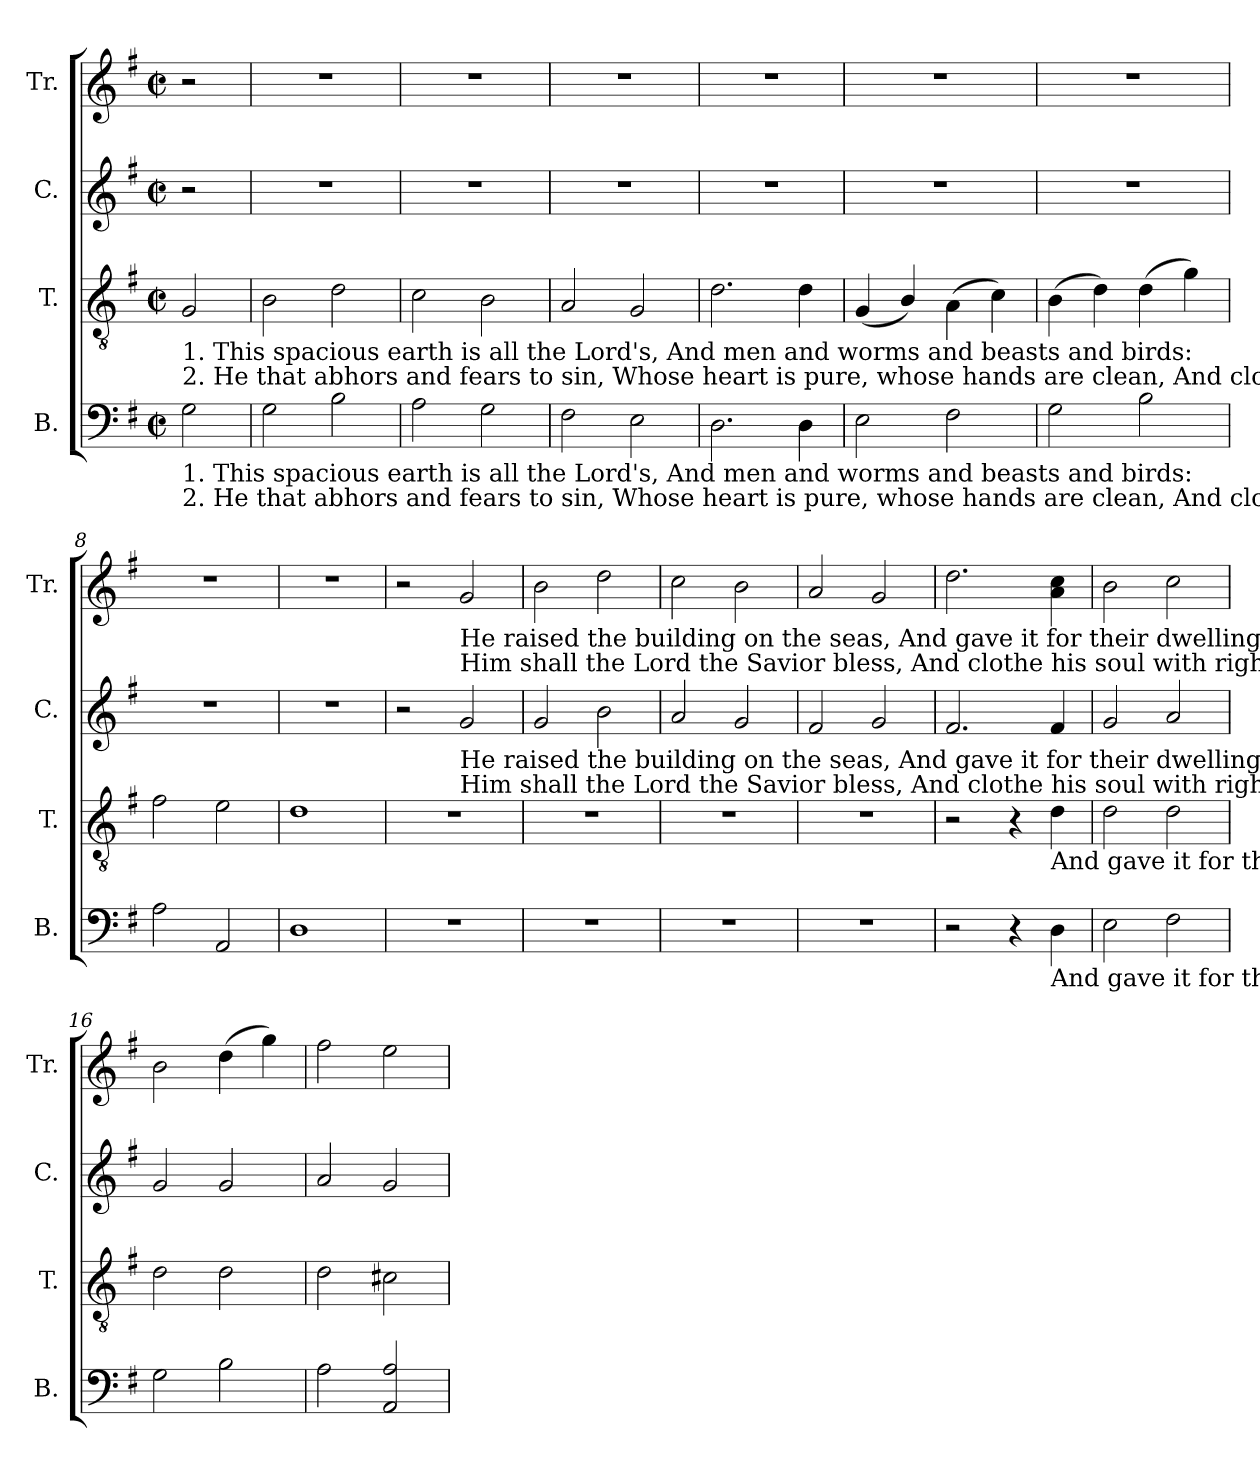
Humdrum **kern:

**kern	**kern	**kern	**kern
*part4	*part3	*part2	*part1
*staff4	*staff3	*staff2	*staff1
*I"B.	*I"T.	*I"C.	*I"Tr.
*I'B.	*I'T.	*I'C.	*I'Tr.
*clefF4	*clefGv2	*clefG2	*clefG2
*k[f#]	*k[f#]	*k[f#]	*k[f#]
*M2/2	*M2/2	*M2/2	*M2/2
*met(c|)	*met(c|)	*met(c|)	*met(c|)
*MM190	*MM190	*MM190	*MM190
=1	=1	=1	=1
!	!LO:TX:b:t=1. This spacious earth is all the Lord's, And  men  and     worms  and beasts and birds&colon;	!	!
!	!LO:TX:b:t=2. He that  abhors and fears to  sin,  Whose heart  is      pure, whose hands are clean,                                                     And clothe his soul with righteousness.	!	!
!LO:TX:b:t=1. This spacious earth is all the Lord's, And  men  and     worms  and beasts and birds&colon;	!	!	!
!LO:TX:b:t=2. He that  abhors and fears to  sin,  Whose heart  is      pure, whose hands are clean,                                                     And clothe his soul with righteousness.	!	!	!
2G!\	2G!/	2r	2r
=2	=2	=2	=2
2G!\	2B!\	1r	1r
2B!\	2d!\	.	.
=3	=3	=3	=3
2A!\	2c!\	1r	1r
2G!\	2B!\	.	.
=4	=4	=4	=4
2F#!\	2A!/	1r	1r
2E!\	2G!/	.	.
=5	=5	=5	=5
2.D!\	2.d!\	1r	1r
4D!\	4d!\	.	.
=6	=6	=6	=6
2E!\	(<4G!/	1r	1r
.	4B!/)	.	.
2F#!\	(>4A!\	.	.
.	4c!\)	.	.
=7	=7	=7	=7
2G!\	(>4B!\	1r	1r
.	4d!\)	.	.
2B!\	(>4d!\	.	.
.	4g!\)	.	.
=8	=8	=8	=8
2A!\	2f#!\	1r	1r
2AA!/	2e!\	.	.
=9	=9	=9	=9
1D!	1d!	1r	1r
=10	=10	=10	=10
1r	1r	2r	2r
!	!	!	!LO:TX:b:t=He raised the building on the seas, And gave  it  for  their  dwelling  place.
!	!	!	!LO:TX:b:t=Him shall the Lord the Savior bless, And clothe his soul with righteousness.
!	!	!LO:TX:b:t=He raised the building on the seas, And gave  it  for  their  dwelling  place.	!
!	!	!LO:TX:b:t=Him shall the Lord the Savior bless, And clothe his soul with righteousness.	!
.	.	2g!/	2g!/
=11	=11	=11	=11
1r	1r	2g!/	2b!\
.	.	2b!\	2dd!\
=12	=12	=12	=12
1r	1r	2a!/	2cc!\
.	.	2g!/	2b!\
=13	=13	=13	=13
1r	1r	2f#!/	2a!/
.	.	2g!/	2g!/
=14	=14	=14	=14
2r	2r	2.f#!/	2.dd!\
4r	4r	.	.
!	!LO:TX:b:t=And gave  it  for  their  dwelling  place.	!	!
!LO:TX:b:t=And gave  it  for  their  dwelling  place.	!	!	!
4D!\	4d!\	4f#!/	4a!\ 4cc!\
=15	=15	=15	=15
2E!\	2d!\	2g!/	2b!\
2F#!\	2d!\	2a!/	2cc!\
=16	=16	=16	=16
2G!\	2d!\	2g!/	2b!\
2B!\	2d!\	2g!/	(>4dd!\
.	.	.	4gg!\)
=17	=17	=17	=17
2A!\	2d!\	2a!/	2ff#!\
2AA!/ 2A!/	2c#X!\	2g!/	2ee!\
=	=	=	=
*-	*-	*-	*-
